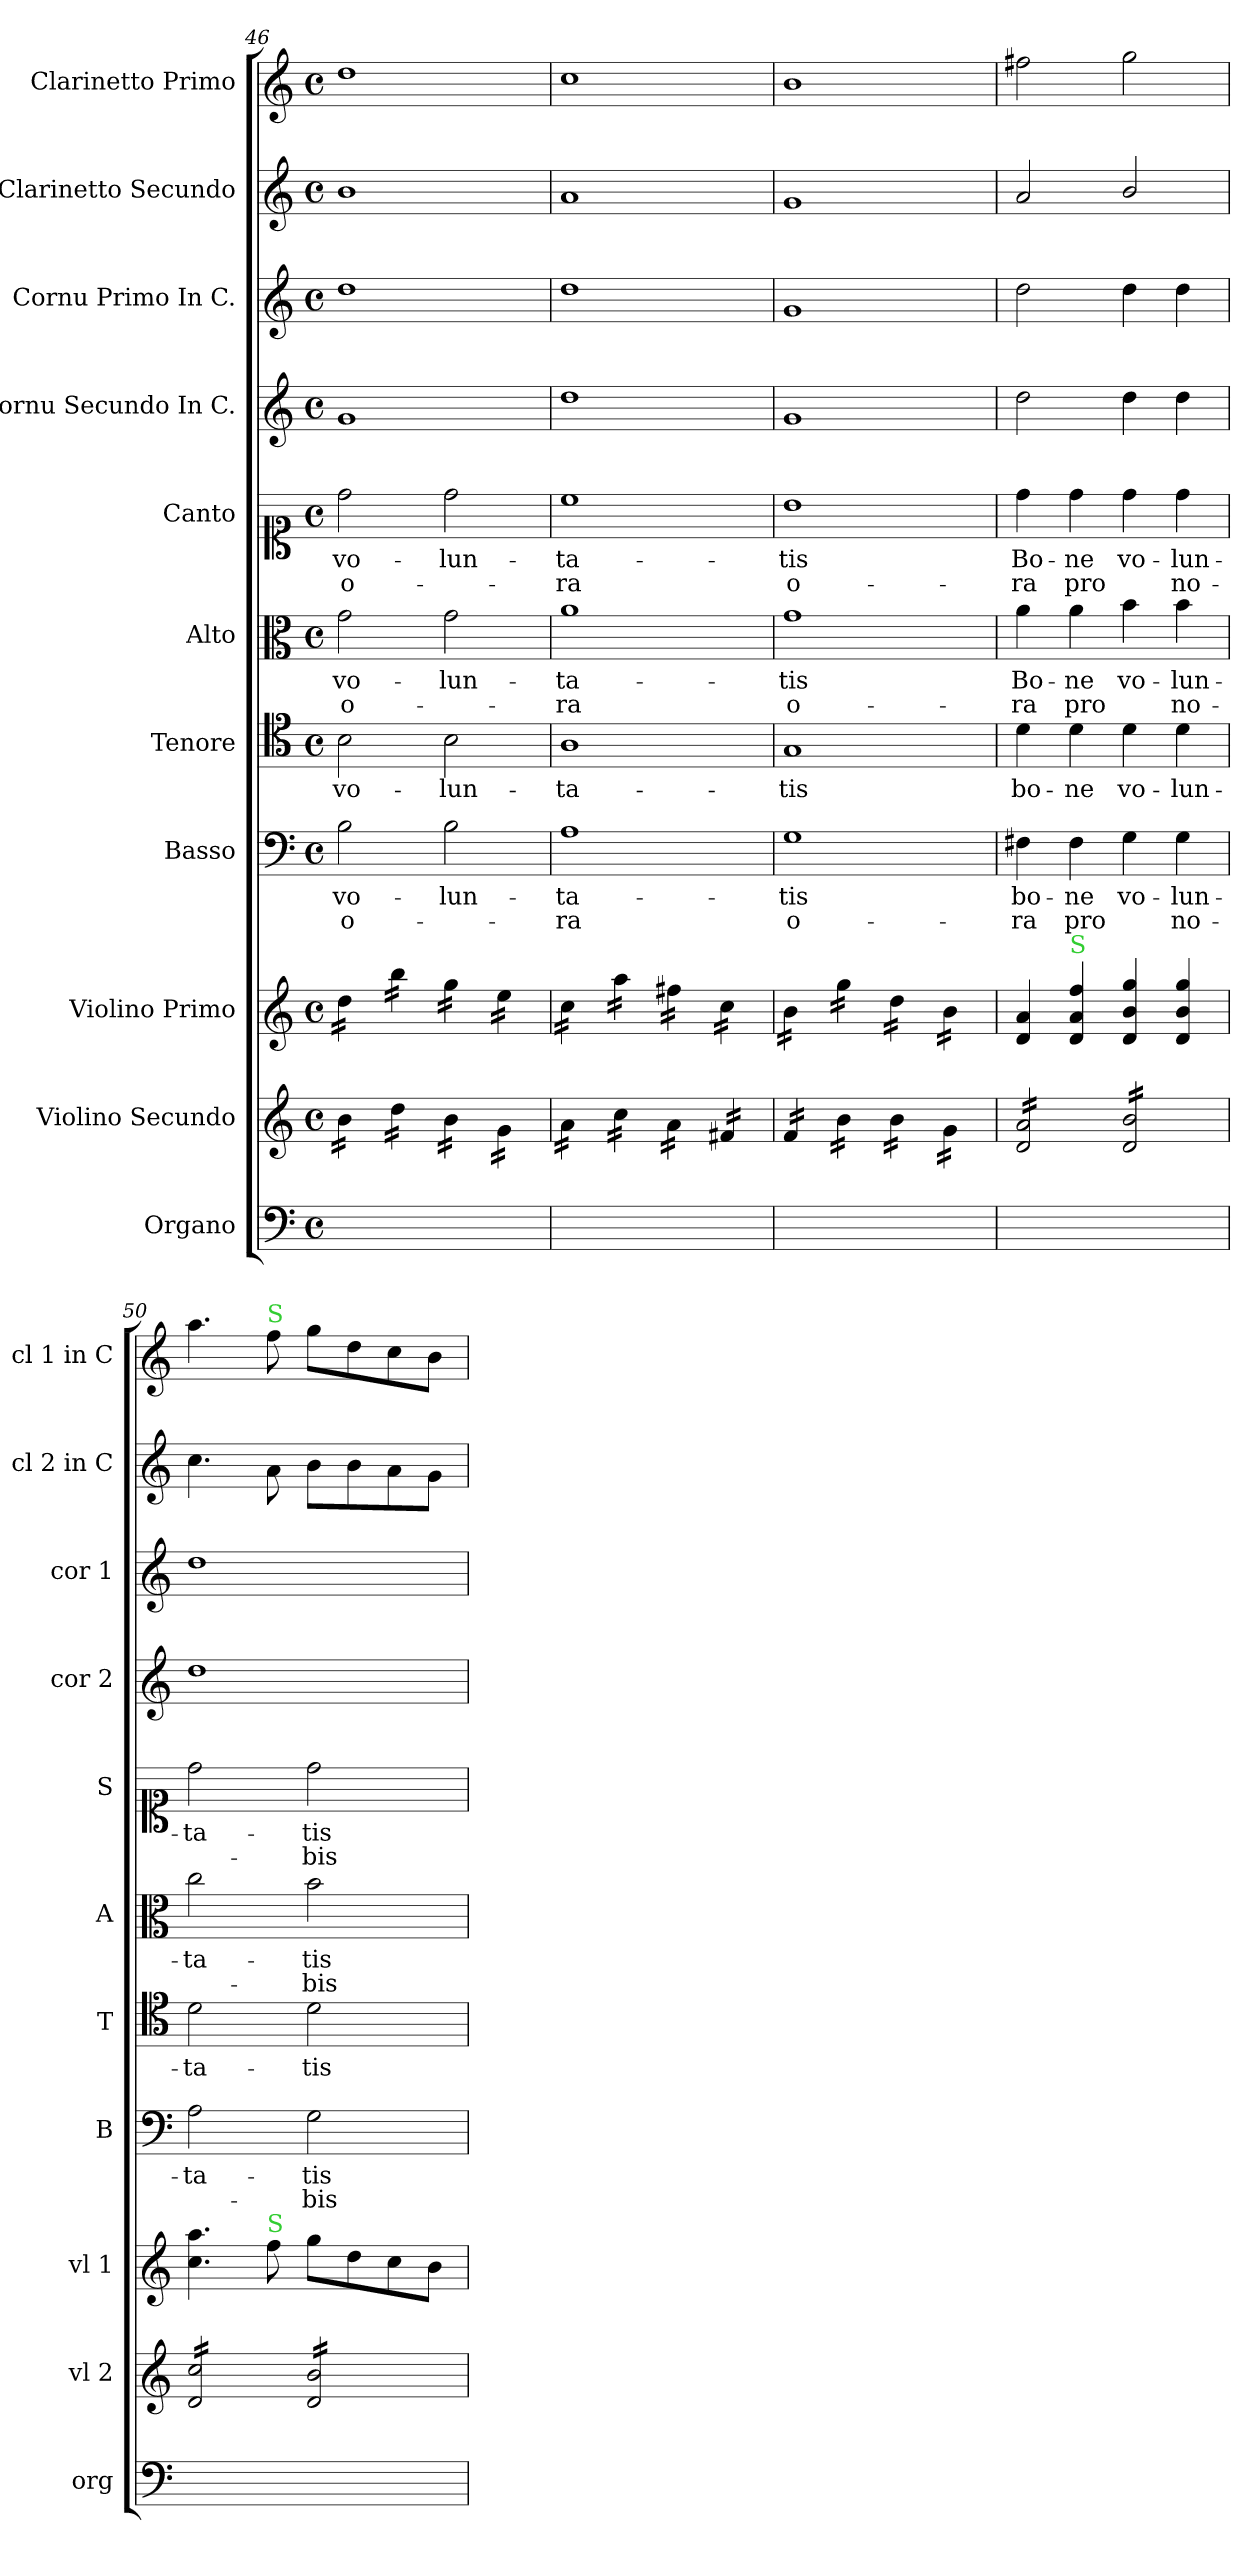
**kern	**kern	**kern	**kern	**text	**text	**kern	**text	**kern	**text	**text	**kern	**text	**text	**kern	**kern	**kern	**kern
*part11	*part10	*part9	*part8	*part8	*part8	*part7	*part7	*part6	*part6	*part6	*part5	*part5	*part5	*part4	*part3	*part2	*part1
*staff11	*staff10	*staff9	*staff8	*staff8	*staff8	*staff7	*staff7	*staff6	*staff6	*staff6	*staff5	*staff5	*staff5	*staff4	*staff3	*staff2	*staff1
*I"Organo	*I"Violino Secundo	*I"Violino Primo	*I"Basso	*	*	*I"Tenore	*	*I"Alto	*	*	*I"Canto	*	*	*I"Cornu Secundo In C.	*I"Cornu Primo In C.	*I"Clarinetto Secundo	*I"Clarinetto Primo
*I'org	*I'vl 2	*I'vl 1	*I'B	*	*	*I'T	*	*I'A	*	*	*I'S	*	*	*I'cor 2	*I'cor 1	*I'cl 2 in C	*I'cl 1 in C
*clefF4	*clefG2	*clefG2	*clefF4	*	*	*clefC4	*	*clefC3	*	*	*clefC1	*	*	*clefG2	*clefG2	*clefG2	*clefG2
*k[]	*k[]	*k[]	*k[]	*	*	*k[]	*	*k[]	*	*	*k[]	*	*	*k[]	*k[]	*k[]	*k[]
*C:	*C:	*C:	*C:	*	*	*C:	*	*C:	*	*	*C:	*	*	*C:	*C:	*C:	*C:
*M4/4	*M4/4	*M4/4	*M4/4	*	*	*M4/4	*	*M4/4	*	*	*M4/4	*	*	*M4/4	*M4/4	*M4/4	*M4/4
*met(c)	*met(c)	*met(c)	*met(c)	*	*	*met(c)	*	*met(c)	*	*	*met(c)	*	*	*met(c)	*met(c)	*met(c)	*met(c)
=46	=46	=46	=46	=46	=46	=46	=46	=46	=46	=46	=46	=46	=46	=46	=46	=46	=46
*	*tremolo	*	*	*	*	*	*	*	*	*	*	*	*	*	*	*	*
*	*	*tremolo	*	*	*	*	*	*	*	*	*	*	*	*	*	*	*
1ryy	16b\LL	16dd\LL	2B\	vo-	o-	2B\	vo-	2g\	vo-	o-	2dd\	vo-	o-	1g	1dd	1b	1dd
.	16b\	16dd\	.	.	.	.	.	.	.	.	.	.	.	.	.	.	.
.	16b\	16dd\	.	.	.	.	.	.	.	.	.	.	.	.	.	.	.
.	16b\JJ	16dd\JJ	.	.	.	.	.	.	.	.	.	.	.	.	.	.	.
.	16dd\LL	16bb\LL	.	.	.	.	.	.	.	.	.	.	.	.	.	.	.
.	16dd\	16bb\	.	.	.	.	.	.	.	.	.	.	.	.	.	.	.
.	16dd\	16bb\	.	.	.	.	.	.	.	.	.	.	.	.	.	.	.
.	16dd\JJ	16bb\JJ	.	.	.	.	.	.	.	.	.	.	.	.	.	.	.
.	16b\LL	16gg\LL	2B\	-lun-	.	2B\	-lun-	2g\	-lun-	.	2dd\	-lun-	.	.	.	.	.
.	16b\	16gg\	.	.	.	.	.	.	.	.	.	.	.	.	.	.	.
.	16b\	16gg\	.	.	.	.	.	.	.	.	.	.	.	.	.	.	.
.	16b\JJ	16gg\JJ	.	.	.	.	.	.	.	.	.	.	.	.	.	.	.
.	16g\LL	16ee\LL	.	.	.	.	.	.	.	.	.	.	.	.	.	.	.
.	16g\	16ee\	.	.	.	.	.	.	.	.	.	.	.	.	.	.	.
.	16g\	16ee\	.	.	.	.	.	.	.	.	.	.	.	.	.	.	.
.	16g\JJ	16ee\JJ	.	.	.	.	.	.	.	.	.	.	.	.	.	.	.
=47	=47	=47	=47	=47	=47	=47	=47	=47	=47	=47	=47	=47	=47	=47	=47	=47	=47
1ryy	16a\LL	16cc\LL	1A	-ta-	-ra	1A	-ta-	1a	-ta-	-ra	1cc	-ta-	-ra	1dd	1dd	1a	1cc
.	16a\	16cc\	.	.	.	.	.	.	.	.	.	.	.	.	.	.	.
.	16a\	16cc\	.	.	.	.	.	.	.	.	.	.	.	.	.	.	.
.	16a\JJ	16cc\JJ	.	.	.	.	.	.	.	.	.	.	.	.	.	.	.
.	16cc\LL	16aa\LL	.	.	.	.	.	.	.	.	.	.	.	.	.	.	.
.	16cc\	16aa\	.	.	.	.	.	.	.	.	.	.	.	.	.	.	.
.	16cc\	16aa\	.	.	.	.	.	.	.	.	.	.	.	.	.	.	.
.	16cc\JJ	16aa\JJ	.	.	.	.	.	.	.	.	.	.	.	.	.	.	.
.	16a\LL	16ff#X\LL	.	.	.	.	.	.	.	.	.	.	.	.	.	.	.
.	16a\	16ff#X\	.	.	.	.	.	.	.	.	.	.	.	.	.	.	.
.	16a\	16ff#X\	.	.	.	.	.	.	.	.	.	.	.	.	.	.	.
.	16a\JJ	16ff#X\JJ	.	.	.	.	.	.	.	.	.	.	.	.	.	.	.
.	16f#X/LL	16cc\LL	.	.	.	.	.	.	.	.	.	.	.	.	.	.	.
.	16f#X/	16cc\	.	.	.	.	.	.	.	.	.	.	.	.	.	.	.
.	16f#X/	16cc\	.	.	.	.	.	.	.	.	.	.	.	.	.	.	.
.	16f#X/JJ	16cc\JJ	.	.	.	.	.	.	.	.	.	.	.	.	.	.	.
=48	=48	=48	=48	=48	=48	=48	=48	=48	=48	=48	=48	=48	=48	=48	=48	=48	=48
1ryy	16f/LL	16b\LL	1G	-tis	o-	1G	-tis	1g	-tis	o-	1b	-tis	o-	1g	1g	1g	1b
.	16f/	16b\	.	.	.	.	.	.	.	.	.	.	.	.	.	.	.
.	16f/	16b\	.	.	.	.	.	.	.	.	.	.	.	.	.	.	.
.	16f/JJ	16b\JJ	.	.	.	.	.	.	.	.	.	.	.	.	.	.	.
.	16b\LL	16gg\LL	.	.	.	.	.	.	.	.	.	.	.	.	.	.	.
.	16b\	16gg\	.	.	.	.	.	.	.	.	.	.	.	.	.	.	.
.	16b\	16gg\	.	.	.	.	.	.	.	.	.	.	.	.	.	.	.
.	16b\JJ	16gg\JJ	.	.	.	.	.	.	.	.	.	.	.	.	.	.	.
.	16b\LL	16dd\LL	.	.	.	.	.	.	.	.	.	.	.	.	.	.	.
.	16b\	16dd\	.	.	.	.	.	.	.	.	.	.	.	.	.	.	.
.	16b\	16dd\	.	.	.	.	.	.	.	.	.	.	.	.	.	.	.
.	16b\JJ	16dd\JJ	.	.	.	.	.	.	.	.	.	.	.	.	.	.	.
.	16g\LL	16b\LL	.	.	.	.	.	.	.	.	.	.	.	.	.	.	.
.	16g\	16b\	.	.	.	.	.	.	.	.	.	.	.	.	.	.	.
.	16g\	16b\	.	.	.	.	.	.	.	.	.	.	.	.	.	.	.
.	16g\JJ	16b\JJ	.	.	.	.	.	.	.	.	.	.	.	.	.	.	.
*	*	*Xtremolo	*	*	*	*	*	*	*	*	*	*	*	*	*	*	*
=49	=49	=49	=49	=49	=49	=49	=49	=49	=49	=49	=49	=49	=49	=49	=49	=49	=49
1ryy	16d/ 16a/LL	4d/ 4a/	4F#X\	bo-	-ra	4d\	bo-	4a\	Bo-	-ra	4dd\	Bo-	-ra	2dd\	2dd\	2a/	2ff#X\
.	16d/ 16a/	.	.	.	.	.	.	.	.	.	.	.	.	.	.	.	.
.	16d/ 16a/	.	.	.	.	.	.	.	.	.	.	.	.	.	.	.	.
.	16d/ 16a/	.	.	.	.	.	.	.	.	.	.	.	.	.	.	.	.
!	!	!LO:TX:a:color=limegreen:t=S	!	!	!	!	!	!	!	!	!	!	!	!	!	!	!
.	16d/ 16a/	4d/ 4a/ 4ff/	4F#\	-ne	pro	4d\	-ne	4a\	-ne	pro	4dd\	-ne	pro	.	.	.	.
.	16d/ 16a/	.	.	.	.	.	.	.	.	.	.	.	.	.	.	.	.
.	16d/ 16a/	.	.	.	.	.	.	.	.	.	.	.	.	.	.	.	.
.	16d/ 16a/JJ	.	.	.	.	.	.	.	.	.	.	.	.	.	.	.	.
.	16d/ 16b/LL	4d/ 4b/ 4gg/	4G\	vo-	.	4d\	vo-	4b\	vo-	.	4dd\	vo-	.	4dd\	4dd\	2b/	2gg\
.	16d/ 16b/	.	.	.	.	.	.	.	.	.	.	.	.	.	.	.	.
.	16d/ 16b/	.	.	.	.	.	.	.	.	.	.	.	.	.	.	.	.
.	16d/ 16b/	.	.	.	.	.	.	.	.	.	.	.	.	.	.	.	.
.	16d/ 16b/	4d/ 4b/ 4gg/	4G\	-lun-	no-	4d\	-lun-	4b\	-lun-	no-	4dd\	-lun-	no-	4dd\	4dd\	.	.
.	16d/ 16b/	.	.	.	.	.	.	.	.	.	.	.	.	.	.	.	.
.	16d/ 16b/	.	.	.	.	.	.	.	.	.	.	.	.	.	.	.	.
.	16d/ 16b/JJ	.	.	.	.	.	.	.	.	.	.	.	.	.	.	.	.
=50	=50	=50	=50	=50	=50	=50	=50	=50	=50	=50	=50	=50	=50	=50	=50	=50	=50
1ryy	16d/ 16cc/LL	4.cc\ 4.aa\	2A\	-ta-	.	2d\	-ta-	2cc\	-ta-	.	2dd\	-ta-	.	1dd	1dd	4.cc\	4.aa\
.	16d/ 16cc/	.	.	.	.	.	.	.	.	.	.	.	.	.	.	.	.
.	16d/ 16cc/	.	.	.	.	.	.	.	.	.	.	.	.	.	.	.	.
.	16d/ 16cc/	.	.	.	.	.	.	.	.	.	.	.	.	.	.	.	.
.	16d/ 16cc/	.	.	.	.	.	.	.	.	.	.	.	.	.	.	.	.
.	16d/ 16cc/	.	.	.	.	.	.	.	.	.	.	.	.	.	.	.	.
!	!	!	!	!	!	!	!	!	!	!	!	!	!	!	!	!	!LO:TX:a:color=limegreen:t=S
!	!	!LO:TX:a:color=limegreen:t=S	!	!	!	!	!	!	!	!	!	!	!	!	!	!	!
.	16d/ 16cc/	8ff\	.	.	.	.	.	.	.	.	.	.	.	.	.	8a\	8ff\
.	16d/ 16cc/JJ	.	.	.	.	.	.	.	.	.	.	.	.	.	.	.	.
.	16d/ 16b/LL	8gg\L	2G\	-tis	-bis	2d\	-tis	2b\	-tis	-bis	2dd\	-tis	-bis	.	.	8b\L	8gg\L
.	16d/ 16b/	.	.	.	.	.	.	.	.	.	.	.	.	.	.	.	.
.	16d/ 16b/	8dd\	.	.	.	.	.	.	.	.	.	.	.	.	.	8b\	8dd\
.	16d/ 16b/	.	.	.	.	.	.	.	.	.	.	.	.	.	.	.	.
.	16d/ 16b/	8cc\	.	.	.	.	.	.	.	.	.	.	.	.	.	8a\	8cc\
.	16d/ 16b/	.	.	.	.	.	.	.	.	.	.	.	.	.	.	.	.
.	16d/ 16b/	8b\J	.	.	.	.	.	.	.	.	.	.	.	.	.	8g\J	8b\J
.	16d/ 16b/JJ	.	.	.	.	.	.	.	.	.	.	.	.	.	.	.	.
*	*Xtremolo	*	*	*	*	*	*	*	*	*	*	*	*	*	*	*	*
=	=	=	=	=	=	=	=	=	=	=	=	=	=	=	=	=	=
*-	*-	*-	*-	*-	*-	*-	*-	*-	*-	*-	*-	*-	*-	*-	*-	*-	*-
